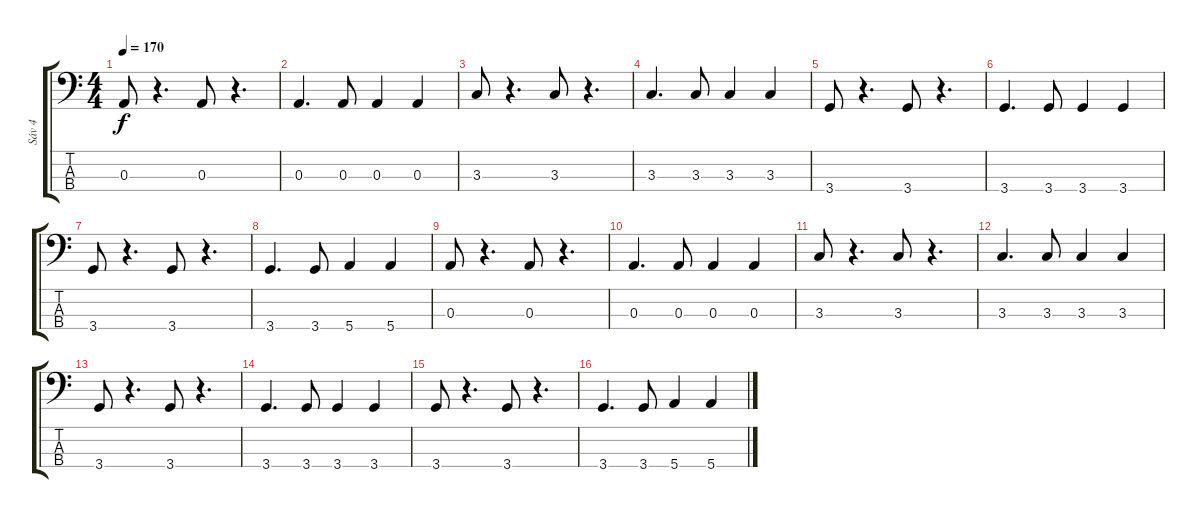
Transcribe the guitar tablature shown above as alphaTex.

\track ("Sáv 4" "Sáv 4") {instrument electricbassfinger}
\staff {score tabs}
\tuning (G2 D2 A1 E1) {hide}
\ts (4 4)
\section ("" "")
\tempo 170
\clef f4
\ks c
0.3.8{dy f} r.4{d} 0.3.8 r.4{d} |
0.3.4{d} 0.3.8 0.3.4 0.3.4 |
3.3.8 r.4{d} 3.3.8 r.4{d} |
3.3.4{d} 3.3.8 3.3.4 3.3.4 |
3.4.8 r.4{d} 3.4.8 r.4{d} |
3.4.4{d} 3.4.8 3.4.4 3.4.4 |
3.4.8 r.4{d} 3.4.8 r.4{d} |
3.4.4{d} 3.4.8 5.4.4 5.4.4 |
0.3.8 r.4{d} 0.3.8 r.4{d} |
0.3.4{d} 0.3.8 0.3.4 0.3.4 |
3.3.8 r.4{d} 3.3.8 r.4{d} |
3.3.4{d} 3.3.8 3.3.4 3.3.4 |
3.4.8 r.4{d} 3.4.8 r.4{d} |
3.4.4{d} 3.4.8 3.4.4 3.4.4 |
3.4.8 r.4{d} 3.4.8 r.4{d} |
3.4.4{d} 3.4.8 5.4.4 5.4.4
